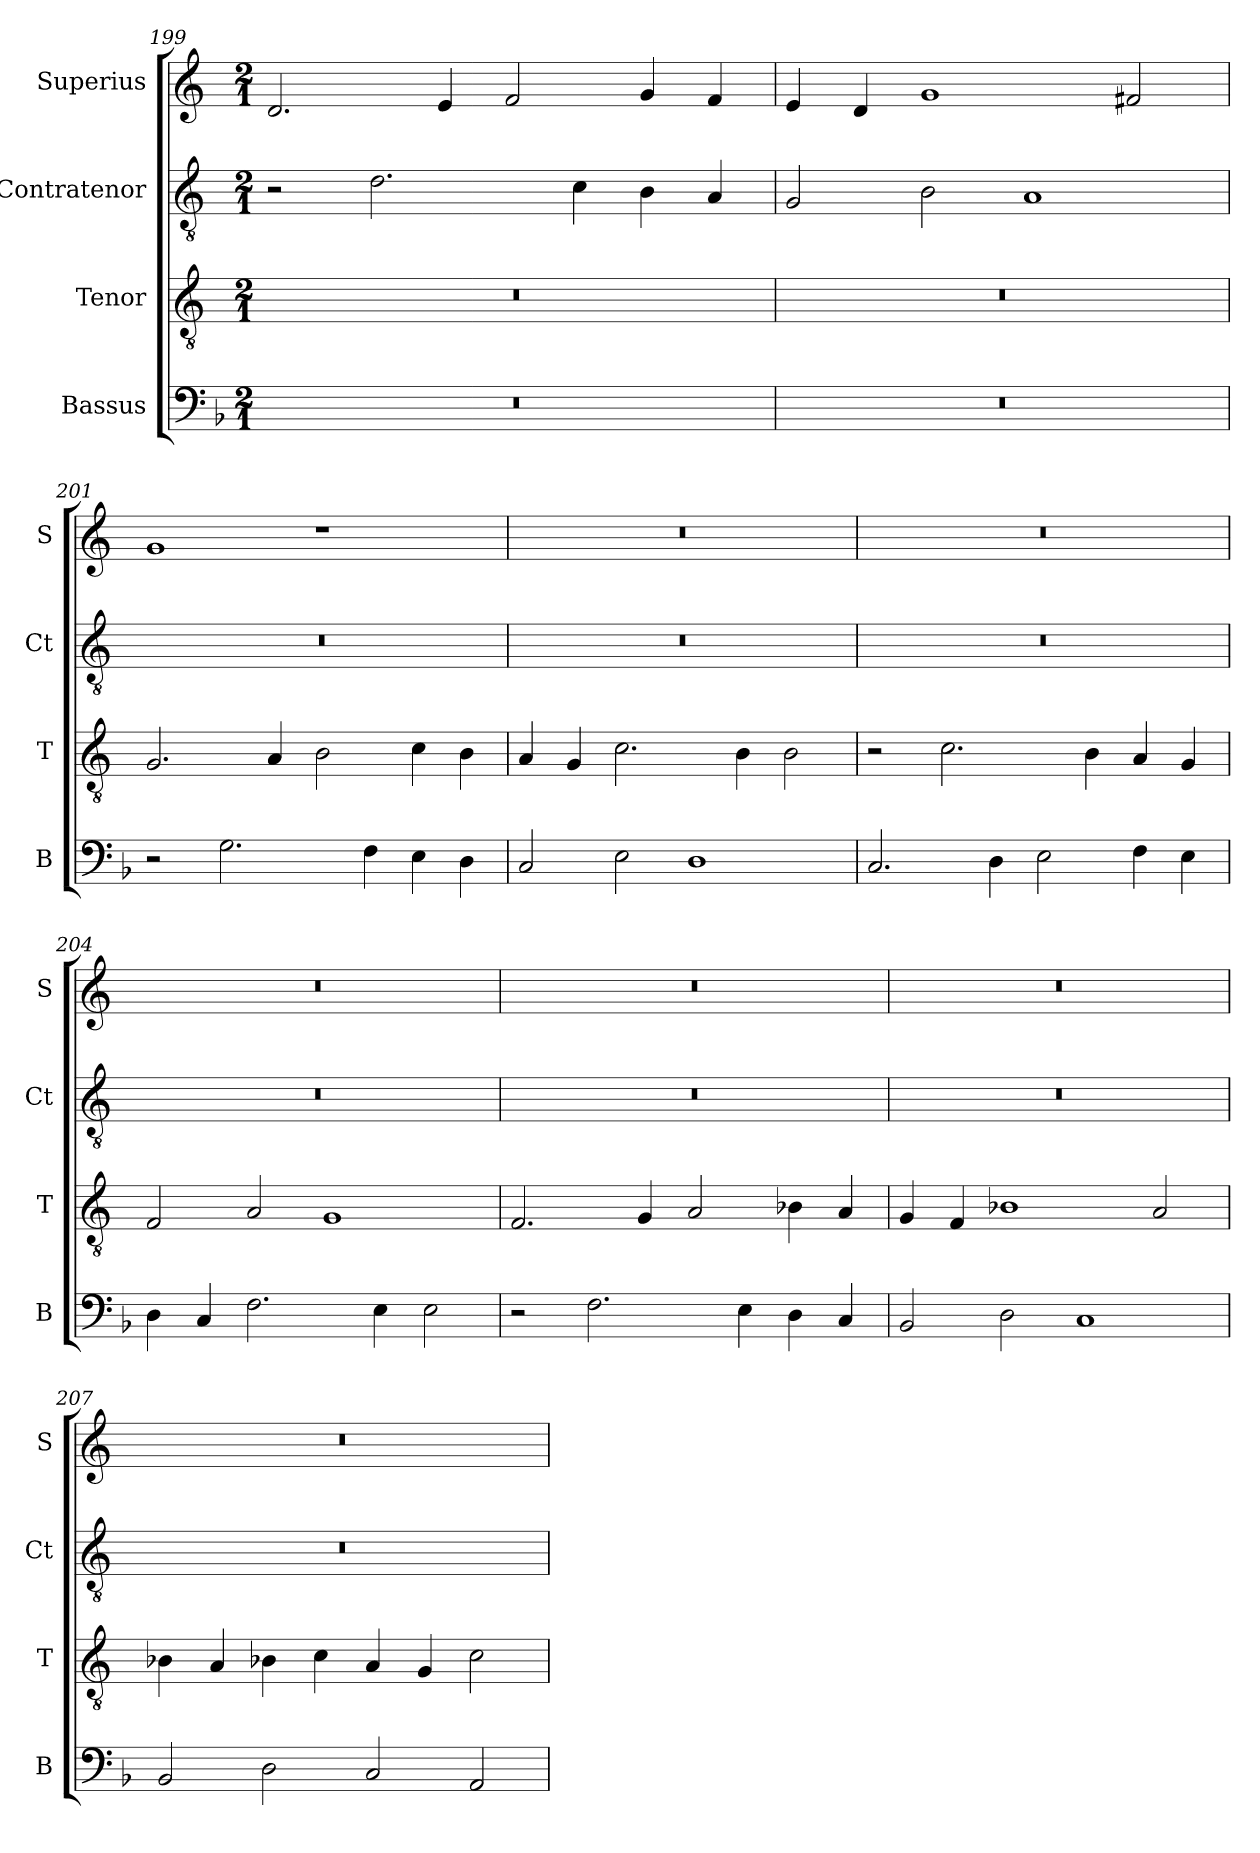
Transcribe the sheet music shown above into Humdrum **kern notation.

**kern	**kern	**kern	**kern
*part4	*part3	*part2	*part1
*staff4	*staff3	*staff2	*staff1
*I"Bassus	*I"Tenor	*I"Contratenor	*I"Superius
*I'B	*I'T	*I'Ct	*I'S
*clefF4	*clefGv2	*clefGv2	*clefG2
*k[b-]	*k[]	*k[]	*k[]
*M2/1	*M2/1	*M2/1	*M2/1
=199	=199	=199	=199
0r	0r	2r	2.d/
.	.	2.d\	.
.	.	.	4e/
.	.	.	2f/
.	.	4c\	.
.	.	4B\	4g/
.	.	4A/	4f/
=200	=200	=200	=200
0r	0r	2G/	4e/
.	.	.	4d/
.	.	2B\	1g
.	.	1A	.
.	.	.	2f#X/
=201	=201	=201	=201
2r	2.G/	0r	1g
2.G\	.	.	.
.	4A/	.	.
.	2B\	.	1r
4F\	.	.	.
4E\	4c\	.	.
4D\	4B\	.	.
=202	=202	=202	=202
2C/	4A/	0r	0r
.	4G/	.	.
2E\	2.c\	.	.
1D	.	.	.
.	4B\	.	.
.	2B\	.	.
=203	=203	=203	=203
2.C/	2r	0r	0r
.	2.c\	.	.
4D\	.	.	.
2E\	.	.	.
.	4B\	.	.
4F\	4A/	.	.
4E\	4G/	.	.
=204	=204	=204	=204
4D\	2F/	0r	0r
4C/	.	.	.
2.F\	2A/	.	.
.	1G	.	.
4E\	.	.	.
2E\	.	.	.
=205	=205	=205	=205
2r	2.F/	0r	0r
2.F\	.	.	.
.	4G/	.	.
.	2A/	.	.
4E\	.	.	.
4D\	4B-X\	.	.
4C/	4A/	.	.
=206	=206	=206	=206
2BB-/	4G/	0r	0r
.	4F/	.	.
2D\	1B-X	.	.
1C	.	.	.
.	2A/	.	.
=207	=207	=207	=207
2BB-/	4B-X\	0r	0r
.	4A/	.	.
2D\	4B-X\	.	.
.	4c\	.	.
2C/	4A/	.	.
.	4G/	.	.
2AA/	2c\	.	.
=	=	=	=
*-	*-	*-	*-
